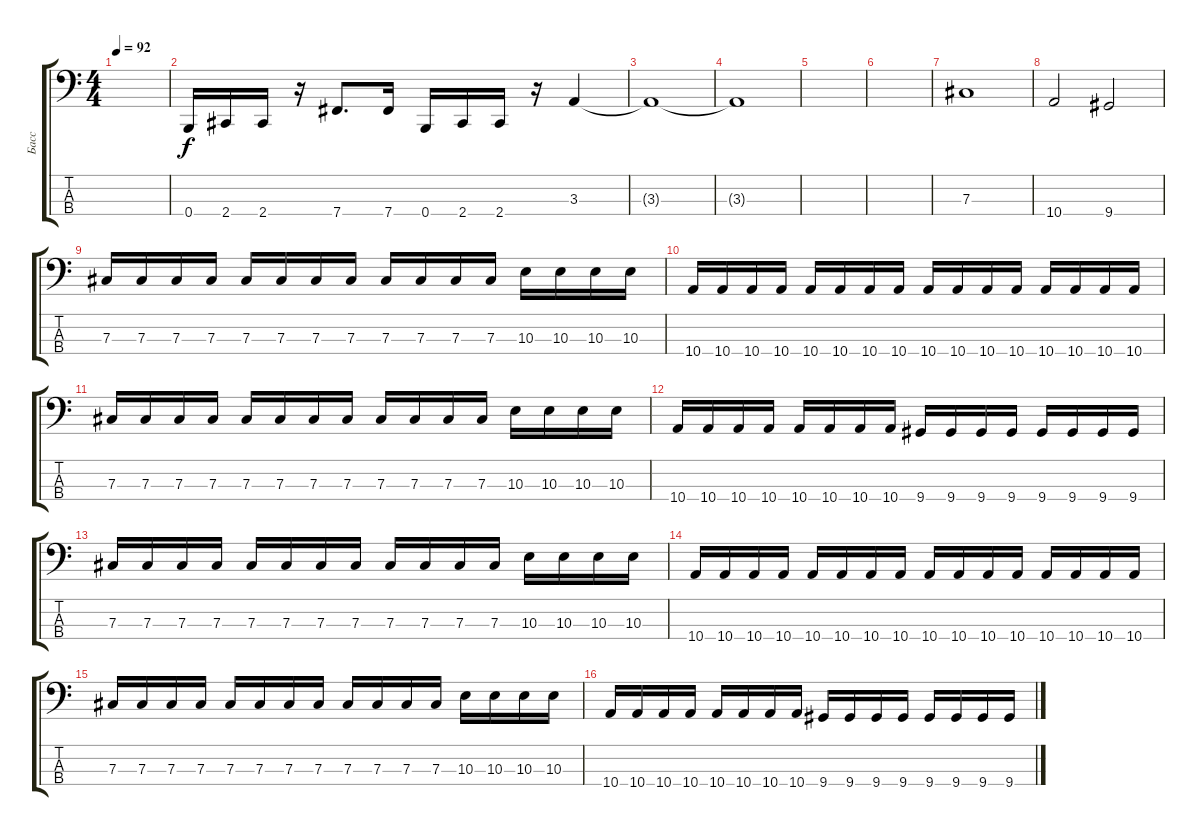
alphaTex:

\track ("Басс" "Басс") {instrument electricbassfinger}
\staff {score tabs}
\tuning (E2 B1 Gb1 B0) {hide}
\ts (4 4)
\tempo 92
\clef f4
\ks c
|
0.4.16 2.4.16 2.4.16 r.16 7.4.8{d} 7.4.16 0.4.16 2.4.16 2.4.16 r.16 3.3.4 |
3.3{t}.1 |
3.3{t}.1 |
|
|
7.3.1 |
10.4.2 9.4.2 |
7.3.16 7.3.16 7.3.16 7.3.16 7.3.16 7.3.16 7.3.16 7.3.16 7.3.16 7.3.16 7.3.16 7.3.16 10.3.16 10.3.16 10.3.16 10.3.16 |
10.4.16 10.4.16 10.4.16 10.4.16 10.4.16 10.4.16 10.4.16 10.4.16 10.4.16 10.4.16 10.4.16 10.4.16 10.4.16 10.4.16 10.4.16 10.4.16 |
7.3.16 7.3.16 7.3.16 7.3.16 7.3.16 7.3.16 7.3.16 7.3.16 7.3.16 7.3.16 7.3.16 7.3.16 10.3.16 10.3.16 10.3.16 10.3.16 |
10.4.16 10.4.16 10.4.16 10.4.16 10.4.16 10.4.16 10.4.16 10.4.16 9.4.16 9.4.16 9.4.16 9.4.16 9.4.16 9.4.16 9.4.16 9.4.16 |
7.3.16 7.3.16 7.3.16 7.3.16 7.3.16 7.3.16 7.3.16 7.3.16 7.3.16 7.3.16 7.3.16 7.3.16 10.3.16 10.3.16 10.3.16 10.3.16 |
10.4.16 10.4.16 10.4.16 10.4.16 10.4.16 10.4.16 10.4.16 10.4.16 10.4.16 10.4.16 10.4.16 10.4.16 10.4.16 10.4.16 10.4.16 10.4.16 |
7.3.16 7.3.16 7.3.16 7.3.16 7.3.16 7.3.16 7.3.16 7.3.16 7.3.16 7.3.16 7.3.16 7.3.16 10.3.16 10.3.16 10.3.16 10.3.16 |
10.4.16 10.4.16 10.4.16 10.4.16 10.4.16 10.4.16 10.4.16 10.4.16 9.4.16 9.4.16 9.4.16 9.4.16 9.4.16 9.4.16 9.4.16 9.4.16
